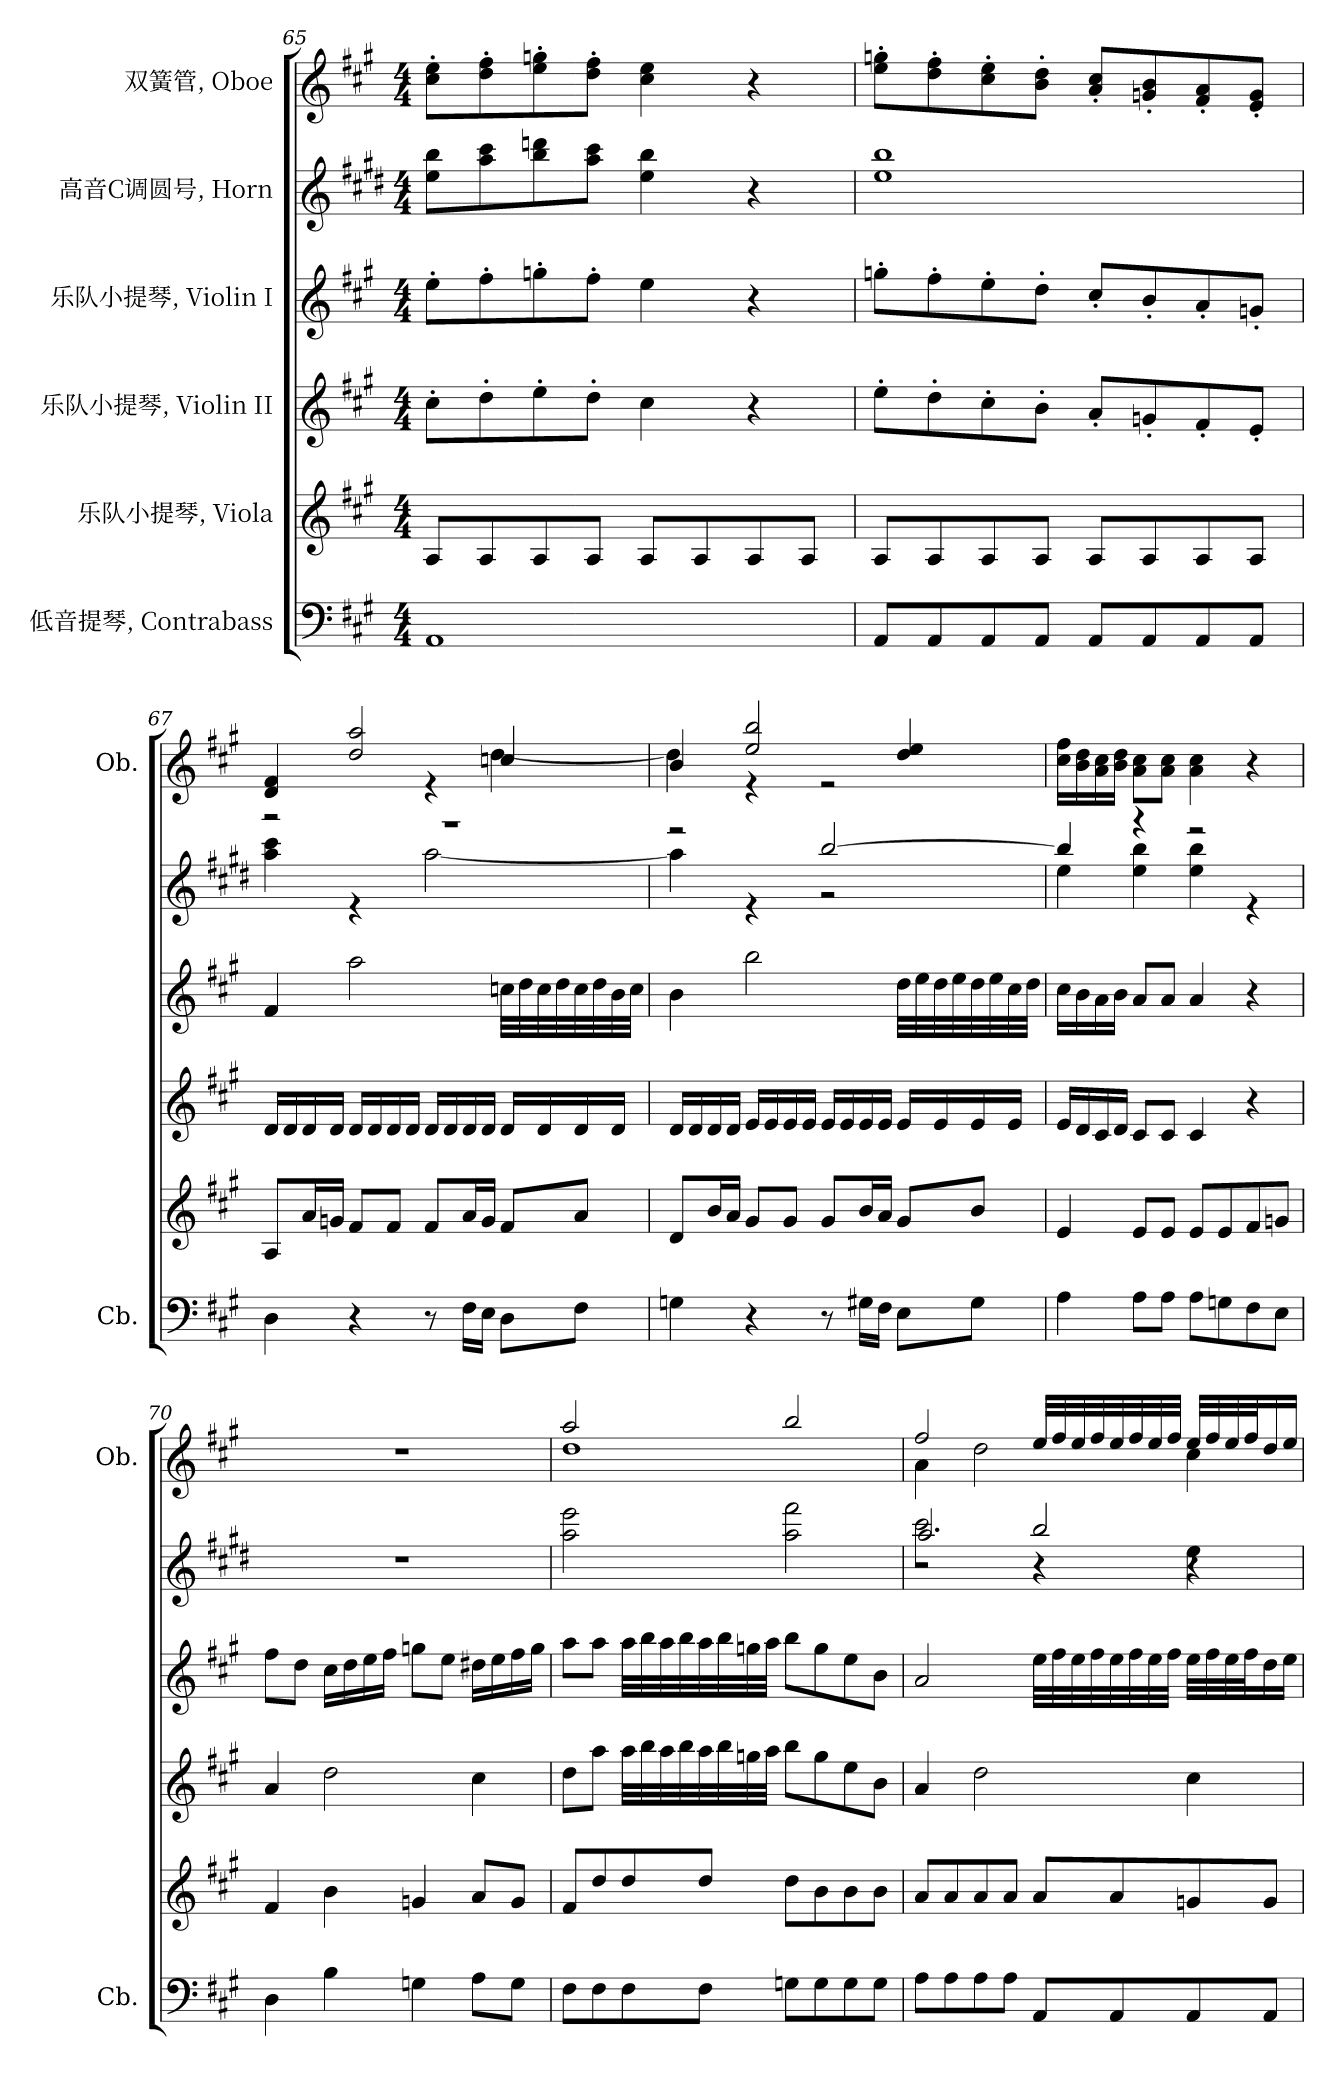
**kern	**kern	**kern	**kern	**kern	**kern
*part6	*part5	*part4	*part3	*part2	*part1
*staff6	*staff5	*staff4	*staff3	*staff2	*staff1
*I"低音提琴, Contrabass	*I"乐队小提琴, Viola	*I"乐队小提琴, Violin II	*I"乐队小提琴, Violin I	*I"高音C调圆号, Horn	*I"双簧管, Oboe
*I'Cb.	*	*	*	*	*I'Ob.
!!LO:PB:g=z
*clefF4	*clefG2	*clefG2	*clefG2	*clefG2	*clefG2
*ITrd7c12	*	*	*	*ITrd4c7	*
*k[f#c#g#]	*k[f#c#g#]	*k[f#c#g#]	*k[f#c#g#]	*k[f#c#g#]	*k[f#c#g#]
*M4/4	*M4/4	*M4/4	*M4/4	*M4/4	*M4/4
=65	=65	=65	=65	=65	=65
1AAA	8A/L	8cc#'\L	8ee'\L	8a\ 8ee\L	8cc#\' 8ee\'L
.	8A/	8dd'\	8ff#'\	8dd\ 8ff#\	8dd\' 8ff#\'
.	8A/	8ee'\	8ggn'\	8ee\ 8ggn\	8ee\' 8ggn\'
.	8A/J	8dd'\J	8ff#'\J	8dd\ 8ff#\J	8dd\' 8ff#\'J
.	8A/L	4cc#\	4ee\	4a\ 4ee\	4cc#\ 4ee\
.	8A/	.	.	.	.
.	8A/	4r	4r	4r	4r
.	8A/J	.	.	.	.
=66	=66	=66	=66	=66	=66
8AAA/L	8A/L	8ee'\L	8ggn'\L	1a 1ee	8ee\' 8ggn\'L
8AAA/	8A/	8dd'\	8ff#'\	.	8dd\' 8ff#\'
8AAA/	8A/	8cc#'\	8ee'\	.	8cc#\' 8ee\'
8AAA/J	8A/J	8b'\J	8dd'\J	.	8b\' 8dd\'J
8AAA/L	8A/L	8a'/L	8cc#'/L	.	8a/' 8cc#/'L
8AAA/	8A/	8gn'/	8b'/	.	8gn/' 8b/'
8AAA/	8A/	8f#'/	8a'/	.	8f#/' 8a/'
8AAA/J	8A/J	8e'/J	8gn'/J	.	8e/' 8g/'J
!!LO:LB:g=z
=67	=67	=67	=67	=67	=67
*	*	*	*	*^	*^
4DD\	8A/L	16d/LL	4f#/	1r	4dd\ 4ff#\	4d/ 4f#/	2r
.	.	16d/	.	.	.	.	.
.	16a/L	16d/	.	.	.	.	.
.	16gn/JJ	16d/JJ	.	.	.	.	.
4r	8f#/L	16d/LL	2aa\	.	4r	2dd/ 2aa/	.
.	.	16d/	.	.	.	.	.
.	8f#/J	16d/	.	.	.	.	.
.	.	16d/JJ	.	.	.	.	.
8r	8f#/L	16d/LL	.	.	[2dd\	.	4r
.	.	16d/	.	.	.	.	.
16FF#\LL	16a/L	16d/	.	.	.	.	.
16EE\JJ	16g/JJ	16d/JJ	.	.	.	.	.
8DD\L	8f#/L	16d/LL	32ccn\LLL	.	.	4ccn/	[4dd\
.	.	.	32dd\	.	.	.	.
.	.	16d/	32cc\	.	.	.	.
.	.	.	32dd\	.	.	.	.
8FF#\J	8a/J	16d/	32cc\	.	.	.	.
.	.	.	32dd\	.	.	.	.
.	.	16d/JJ	32b\	.	.	.	.
.	.	.	32cc\JJJ	.	.	.	.
=68	=68	=68	=68	=68	=68	=68	=68
4GGn\	8d/L	16d/LL	4b\	2r	4dd\]	4b/	4dd\]
.	.	16d/	.	.	.	.	.
.	16b/L	16d/	.	.	.	.	.
.	16a/JJ	16d/JJ	.	.	.	.	.
4r	8g#/L	16e/LL	2bb\	.	4r	2ee/ 2bb/	4r
.	.	16e/	.	.	.	.	.
.	8g#/J	16e/	.	.	.	.	.
.	.	16e/JJ	.	.	.	.	.
8r	8g#/L	16e/LL	.	[2ee/	2r	.	2r
.	.	16e/	.	.	.	.	.
16GG#X\LL	16b/L	16e/	.	.	.	.	.
16FF#\JJ	16a/JJ	16e/JJ	.	.	.	.	.
8EE\L	8g#/L	16e/LL	32dd\LLL	.	.	4dd/ 4ee/	.
.	.	.	32ee\	.	.	.	.
.	.	16e/	32dd\	.	.	.	.
.	.	.	32ee\	.	.	.	.
8GG#\J	8b/J	16e/	32dd\	.	.	.	.
.	.	.	32ee\	.	.	.	.
.	.	16e/JJ	32cc#\	.	.	.	.
.	.	.	32dd\JJJ	.	.	.	.
*	*	*	*	*	*	*v	*v
!!LO:PB:g=z
=69	=69	=69	=69	=69	=69	=69
4AA\	4e/	16e/LL	16cc#\LL	4ee/]	4a\	16cc#\ 16ff#\LL
.	.	16d/	16b\	.	.	16b\ 16dd\
.	.	16c#/	16a\	.	.	16a\ 16cc#\
.	.	16d/JJ	16b\JJ	.	.	16b\ 16dd\JJ
8AA\L	8e/L	8c#/L	8a/L	4r	4a\ 4ee\	8a\ 8cc#\L
8AA\J	8e/J	8c#/J	8a/J	.	.	8a\ 8cc#\J
8AA\L	8e/L	4c#/	4a/	2r	4a\ 4ee\	4a\ 4cc#\
8GGn\	8e/	.	.	.	.	.
8FF#\	8f#/	4r	4r	.	4r	4r
8EE\J	8gn/J	.	.	.	.	.
*	*	*	*	*v	*v	*
=70	=70	=70	=70	=70	=70
4DD\	4f#/	4a/	8ff#\L	1r	1r
.	.	.	8dd\J	.	.
4BB\	4b\	2dd\	16cc#\LL	.	.
.	.	.	16dd\	.	.
.	.	.	16ee\	.	.
.	.	.	16ff#\JJ	.	.
4GGn\	4gn/	.	8ggn\L	.	.
.	.	.	8ee\J	.	.
8AA\L	8a/L	4cc#\	16dd#X\LL	.	.
.	.	.	16ee\	.	.
8GG\J	8g/J	.	16ff#\	.	.
.	.	.	16gg\JJ	.	.
!!LO:LB:g=z
=71	=71	=71	=71	=71	=71
*	*	*	*	*	*^
8FF#\L	8f#/L	8dd\L	8aa\L	2dd\ 2aa\	2aa/	1dd
8FF#\	8dd/	8aa\J	8aa\J	.	.	.
8FF#\	8dd/	32aa\LLL	32aa\LLL	.	.	.
.	.	32bb\	32bb\	.	.	.
.	.	32aa\	32aa\	.	.	.
.	.	32bb\	32bb\	.	.	.
8FF#\J	8dd/J	32aa\	32aa\	.	.	.
.	.	32bb\	32bb\	.	.	.
.	.	32ggn\	32ggn\	.	.	.
.	.	32aa\JJJ	32aa\JJJ	.	.	.
8GGn\L	8dd\L	8bb\L	8bb\L	2dd\ 2bb\	2bb/	.
8GG\	8b\	8gg\	8gg\	.	.	.
8GG\	8b\	8ee\	8ee\	.	.	.
8GG\J	8b\J	8b\J	8b\J	.	.	.
=72	=72	=72	=72	=72	=72	=72
*	*	*	*	*^	*	*
*	*	*	*	*	*^	*	*
8AA\L	8a/L	4a/	2a/	2r	2ff#\	2.dd/	2ff#/	4a\
8AA\	8a/	.	.	.	.	.	.	.
8AA\	8a/	2dd\	.	.	.	.	.	2dd\
8AA\J	8a/J	.	.	.	.	.	.	.
8AAA/L	8a/L	.	32ee\LLL	2ee/	4r	.	32ee/LLL	.
.	.	.	32ff#\	.	.	.	32ff#/	.
.	.	.	32ee\	.	.	.	32ee/	.
.	.	.	32ff#\	.	.	.	32ff#/	.
8AAA/	8a/	.	32ee\	.	.	.	32ee/	.
.	.	.	32ff#\	.	.	.	32ff#/	.
.	.	.	32ee\	.	.	.	32ee/	.
.	.	.	32ff#\JJJ	.	.	.	32ff#/JJJ	.
8AAA/	8gn/	4cc#\	32ee\LLL	.	4a\	4r	32ee/LLL	4cc#\
.	.	.	32ff#\	.	.	.	32ff#/	.
.	.	.	32ee\	.	.	.	32ee/	.
.	.	.	32ff#\J	.	.	.	32ff#/J	.
8AAA/J	8g/J	.	16dd\	.	.	.	16dd/	.
.	.	.	16ee\JJ	.	.	.	16ee/JJ	.
*	*	*	*	*v	*v	*v	*	*
*	*	*	*	*	*v	*v
=	=	=	=	=	=
*-	*-	*-	*-	*-	*-
